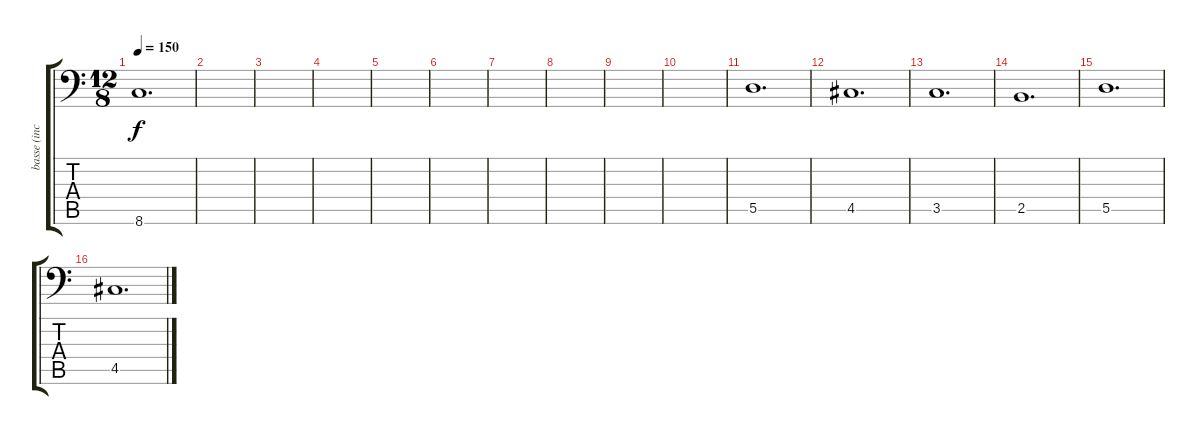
\track ("basse (incomplet)" "basse (inc") {instrument electricbassfinger}
\staff {score tabs}
\tuning (E3 B2 G2 D2 A1 E1) {hide}
\ts (12 8)
\tempo 150
\clef f4
\ks c
8.6.1{d dy f} |
|
|
|
|
|
|
|
|
|
5.5.1{d} |
4.5.1{d} |
3.5.1{d} |
2.5.1{d} |
5.5.1{d} |
4.5.1{d}
